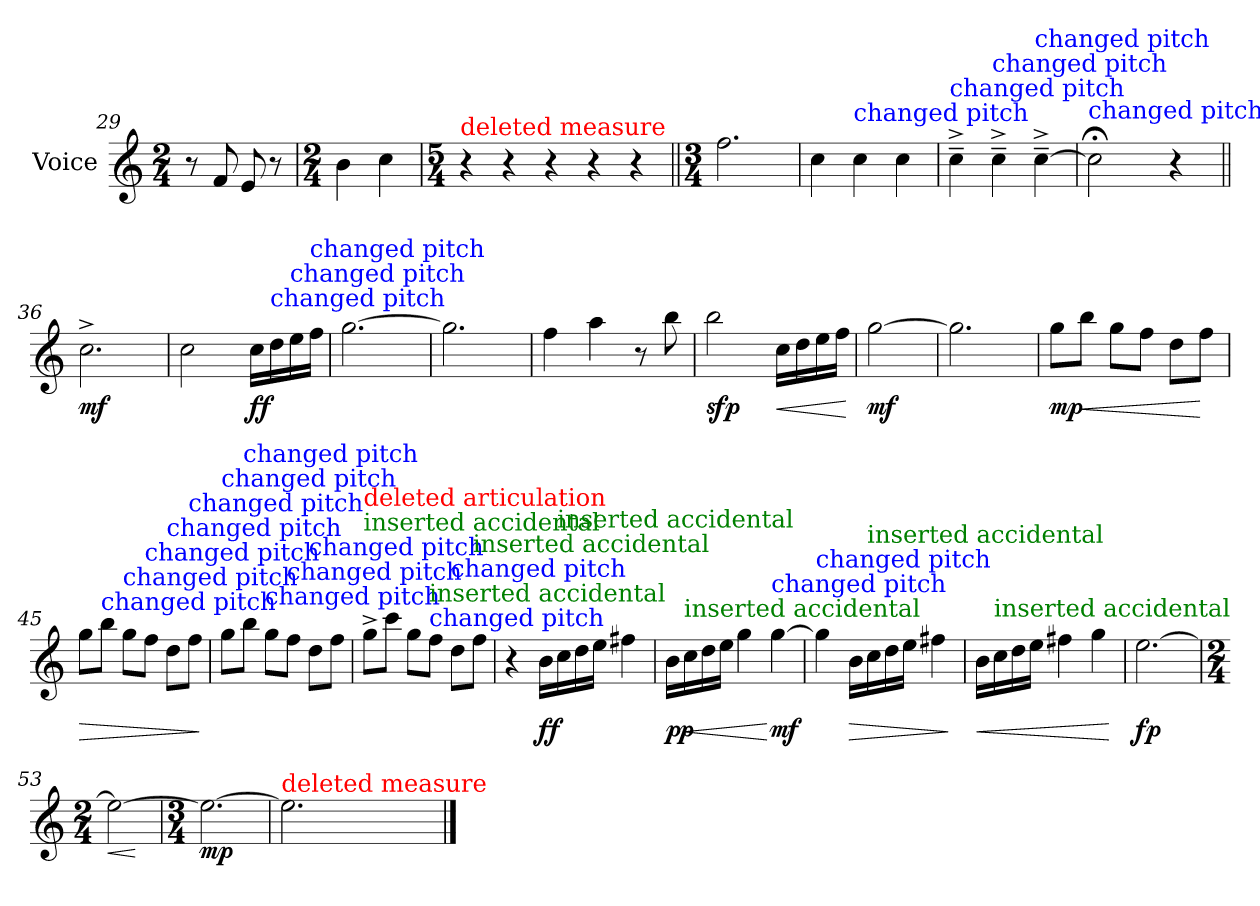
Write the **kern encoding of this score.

**kern	**dynam
*part1	*part1
*staff1	*staff1
*I"Voice	*
*I'Voice	*
*clefG2	*
*k[]	*
*M2/4	*
=29	=29
8r	.
8f/	.
8e/	.
8r	.
=30	=30
*M2/4	*
4b\	.
4cc\	.
=31	=31
*M5/4	*
!LO:TX:color=#FF0000:t=deleted measure	!
4r	.
4r	.
4r	.
4r	.
4r	.
=32||	=32||
*M3/4	*
2.ff\	.
=33	=33
4cc\	.
!LO:TX:color=#0000FF:t=changed pitch	!
4cci\	.
4cc\	.
=34	=34
!LO:TX:color=#0000FF:t=changed pitch	!
4cc~^i\	.
!LO:TX:color=#0000FF:t=changed pitch	!
4cc~^i\	.
!LO:TX:color=#0000FF:t=changed pitch	!
[4cc~^i\	.
=35	=35
!LO:TX:color=#0000FF:t=changed pitch	!
2cc;<i\]	.
4r	.
=36||	=36||
!	!LO:DY:b
2.cc^\	mf
=37	=37
2cc\	.
!	!LO:DY:b
16cc\LL	ff
!LO:TX:color=#0000FF:t=changed pitch	!
16ddi\	.
!LO:TX:color=#0000FF:t=changed pitch	!
16eei\	.
!LO:TX:color=#0000FF:t=changed pitch	!
16ffi\JJ	.
=38	=38
[2.gg\	.
=39	=39
2.gg\]	.
=40	=40
4ff\	.
4aa\	.
8r	.
8bb\	.
=41	=41
!	!LO:DY:b
2bb\	sfp
!	!LO:HP:b
16cc\LL	<
16dd\	.
16ee\	.
16ff\JJ	.
.	[
=42	=42
!	!LO:DY:b
[2gg\	mf
=43	=43
2.gg\]	.
=44	=44
!	!LO:DY:b
8gg\L	mp
!	!LO:HP:b
8bb\J	<
8gg\L	.
8ff\J	.
8dd\L	.
8ff\J	[
=45	=45
!	!LO:HP:b
8gg\L	>
!LO:TX:color=#0000FF:t=changed pitch	!
8bbi\J	.
!LO:TX:color=#0000FF:t=changed pitch	!
8ggi\L	.
!LO:TX:color=#0000FF:t=changed pitch	!
8ffi\J	.
!LO:TX:color=#0000FF:t=changed pitch	!
8ddi\L	.
!LO:TX:color=#0000FF:t=changed pitch	!
8ffi\J	.
.	]
=46	=46
!LO:TX:color=#0000FF:t=changed pitch	!
8ggi\L	.
!LO:TX:color=#0000FF:t=changed pitch	!
8bbi\J	.
!LO:TX:color=#0000FF:t=changed pitch	!
8ggi\L	.
!LO:TX:color=#0000FF:t=changed pitch	!
8ffi\J	.
!LO:TX:color=#0000FF:t=changed pitch	!
8ddi\L	.
8ff\J	.
=47	=47
!LO:TX:color=#008000:t=inserted accidental	!
!LO:TX:color=#FF0000:t=deleted articulation	!
8gg^j\L	.
8ccc\J	.
8gg\L	.
!LO:TX:color=#0000FF:t=changed pitch	!
!LO:TX:color=#008000:t=inserted accidental	!
8ffZ\J	.
!LO:TX:color=#0000FF:t=changed pitch	!
8ddi\L	.
!LO:TX:color=#008000:t=inserted accidental	!
8ffZ\J	.
=48	=48
4r	.
!	!LO:DY:b
16b\LL	ff
!LO:TX:color=#008000:t=inserted accidental	!
16ccZ\	.
16dd\	.
16ee\JJ	.
4ff#X\	.
=49	=49
!	!LO:DY:b
16b\LL	pp
!LO:TX:color=#008000:t=inserted accidental	!
!	!LO:HP:b
16ccZ\	<
16dd\	.
16ee\JJ	.
4gg\	.
!LO:TX:color=#0000FF:t=changed pitch	!
!	!LO:DY:n=1:b
[4ggi\	[ mf
=50	=50
!LO:TX:color=#0000FF:t=changed pitch	!
4ggi\]	.
!	!LO:HP:b
16b\LL	>
!LO:TX:color=#008000:t=inserted accidental	!
16ccZ\	.
16dd\	.
16ee\JJ	.
4ff#X\	.
.	]
=51	=51
!	!LO:HP:b
16b\LL	<
!LO:TX:color=#008000:t=inserted accidental	!
16ccZ\	.
16dd\	.
16ee\JJ	.
4ff#X\	.
4gg\	.
.	[
=52	=52
!	!LO:DY:b
[2.ee\	fp
=53	=53
*M2/4	*
!	!LO:HP:b
2ee\_	<
.	[
=54	=54
*M3/4	*
!	!LO:DY:b
2.ee\_	mp
=55	=55
!LO:TX:color=#FF0000:t=deleted measure	!
2.eej\]	.
==	==
*-	*-
